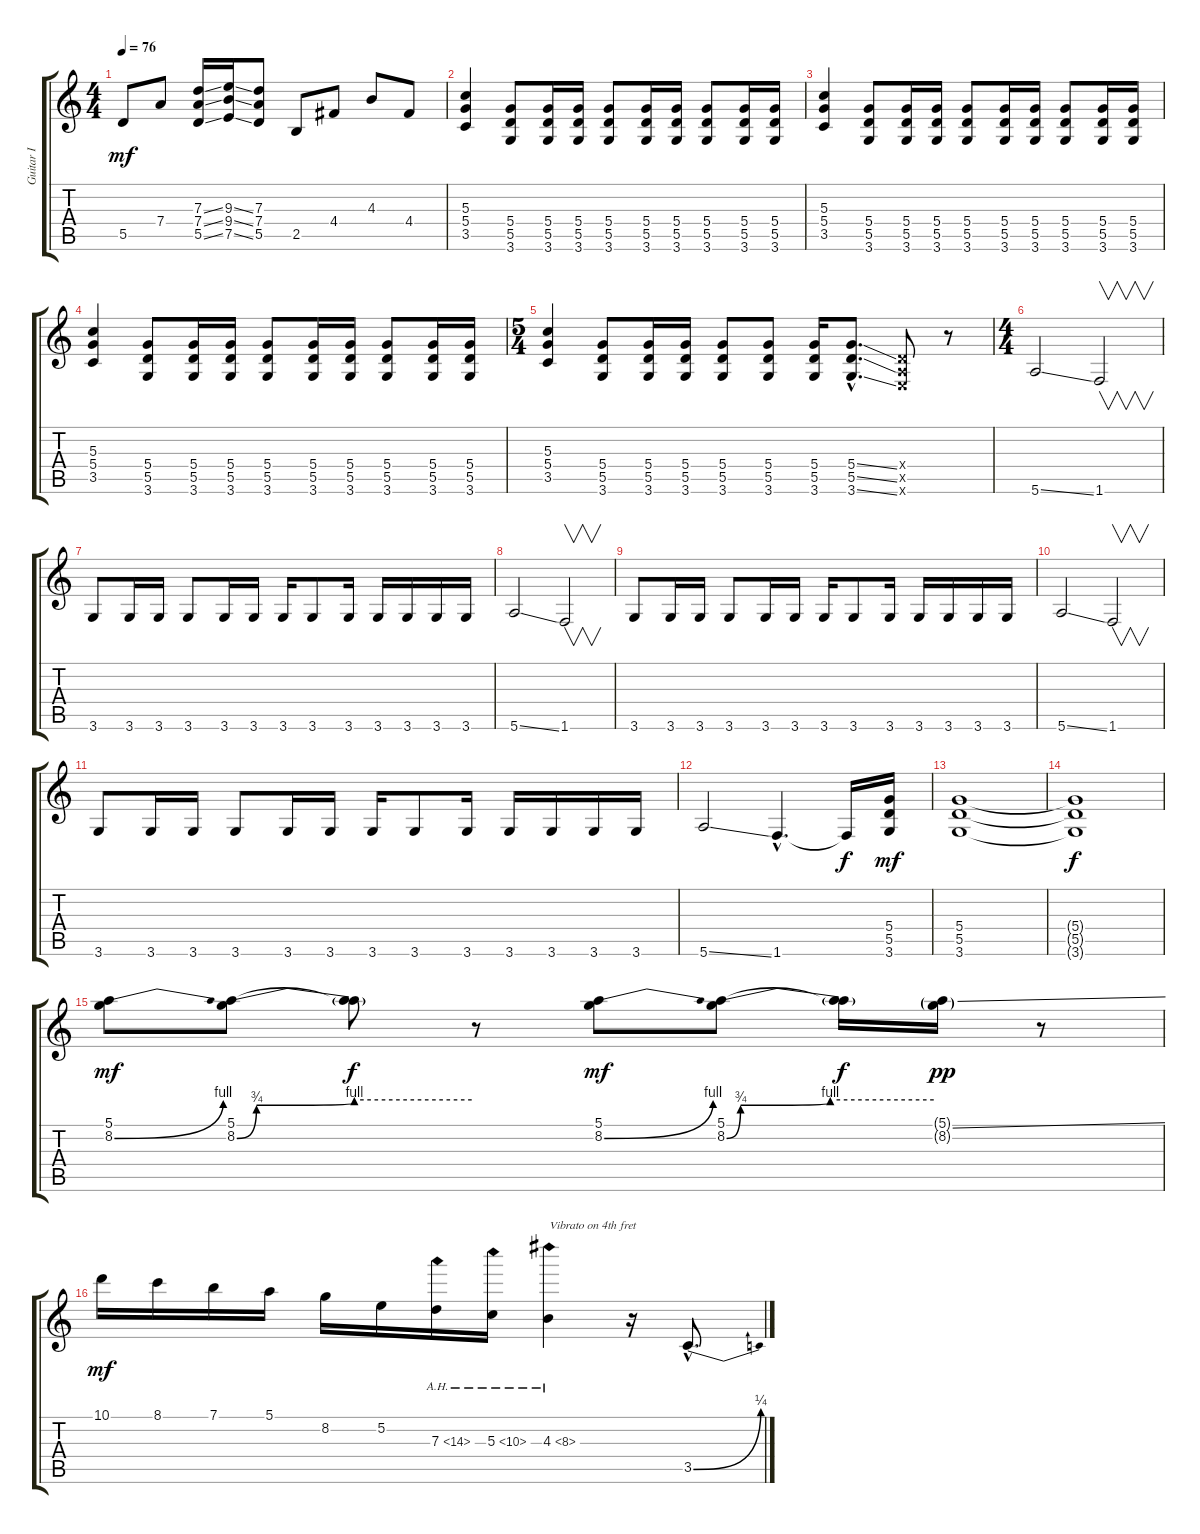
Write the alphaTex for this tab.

\track ("Guitar I" "Guitar I") {instrument overdrivenguitar}
\staff {score tabs}
\tuning (E4 B3 G3 D3 A2 E2) {hide}
\ts (4 4)
\tempo 76
\clef g2
\ks c
5.5.8{dy mf} 7.4.8 (7.3{ss} 7.4{ss} 5.5{ss}).16 (9.3{ss} 9.4{ss} 7.5{ss}).16 (7.3 7.4 5.5).8 2.5.8 4.4.8 4.3.8 4.4.8 |
(5.3 5.4 3.5).4 (5.4 5.5 3.6).8 (5.4 5.5 3.6).16 (5.4 5.5 3.6).16 (5.4 5.5 3.6).8 (5.4 5.5 3.6).16 (5.4 5.5 3.6).16 (5.4 5.5 3.6).8 (5.4 5.5 3.6).16 (5.4 5.5 3.6).16 |
(5.3 5.4 3.5).4 (5.4 5.5 3.6).8 (5.4 5.5 3.6).16 (5.4 5.5 3.6).16 (5.4 5.5 3.6).8 (5.4 5.5 3.6).16 (5.4 5.5 3.6).16 (5.4 5.5 3.6).8 (5.4 5.5 3.6).16 (5.4 5.5 3.6).16 |
(5.3 5.4 3.5).4 (5.4 5.5 3.6).8 (5.4 5.5 3.6).16 (5.4 5.5 3.6).16 (5.4 5.5 3.6).8 (5.4 5.5 3.6).16 (5.4 5.5 3.6).16 (5.4 5.5 3.6).8 (5.4 5.5 3.6).16 (5.4 5.5 3.6).16 |
\ts (5 4)
(5.3 5.4 3.5).4 (5.4 5.5 3.6).8 (5.4 5.5 3.6).16 (5.4 5.5 3.6).16 (5.4 5.5 3.6).8 (5.4 5.5 3.6).8 (5.4 5.5 3.6).16 (5.4{ss hac} 5.5{ss hac} 3.6{ss hac}).8{d} (0.4{x} 0.5{x} 0.6{x}).8 r.8 |
\ts (4 4)
5.6{ss}.2 1.6.2{v} |
3.6.8 3.6.16 3.6.16 3.6.8 3.6.16 3.6.16 3.6.16 3.6.8 3.6.16 3.6.16 3.6.16 3.6.16 3.6.16 |
5.6{ss}.2 1.6.2{v} |
3.6.8 3.6.16 3.6.16 3.6.8 3.6.16 3.6.16 3.6.16 3.6.8 3.6.16 3.6.16 3.6.16 3.6.16 3.6.16 |
5.6{ss}.2 1.6.2{v} |
3.6.8 3.6.16 3.6.16 3.6.8 3.6.16 3.6.16 3.6.16 3.6.8 3.6.16 3.6.16 3.6.16 3.6.16 3.6.16 |
5.6{ss}.2 1.6{hac}.4{d} 1.6{t}.16{dy f} (5.4 5.5 3.6).16{dy mf} |
(5.4 5.5 3.6).1 |
(5.4{t} 5.5{t} 3.6{t}).1{dy f} |
(5.1 8.2{be (bend 0 0 60 4)}).8{dy mf} (5.1 8.2{be (custom 0 0 5 3 30 4 60 4)}).8 (5.1{t} 8.2{t}).8{dy f} r.8 (5.1 8.2{be (bend 0 0 60 4)}).8{dy mf} (5.1 8.2{be (custom 0 0 4 3 30 4 60 4)}).8 (5.1{t} 8.2{t}).16{dy f} (5.1{ss g} 8.2{g}).16{dy pp} r.8 |
10.1.16{dy mf} 8.1.16 7.1.16 5.1.16 8.2.16 5.2.16 7.3{ah 7}.16 5.3{ah 5}.16 4.3{ah 4}.4{txt "Vibrato on 4th fret"} r.16 3.5{be (bend 0 0 60 1) hac}.8{d}
